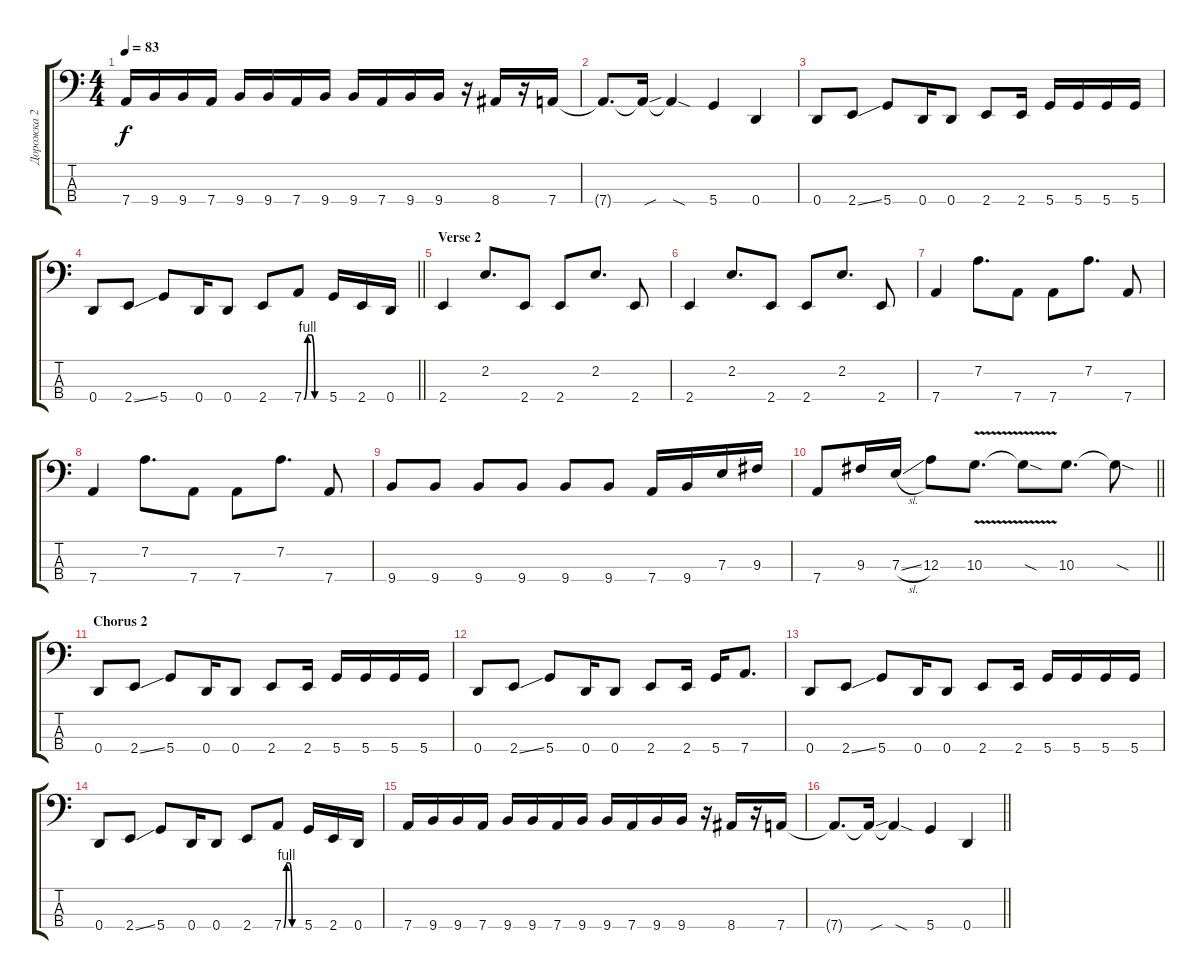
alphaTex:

\track ("Дорожка 2" "Дорожка 2") {instrument electricbassfinger}
\staff {score tabs}
\tuning (G2 D2 A1 D1) {hide}
\ts (4 4)
\tempo 83
\clef f4
\ks c
7.4.16{dy f} 9.4.16 9.4.16 7.4.16 9.4.16 9.4.16 7.4.16 9.4.16 9.4.16 7.4.16 9.4.16 9.4.16 r.16 8.4.16 r.16 7.4.16 |
7.4{t}.8{d} 7.4{sou t}.16 7.4{sod t}.4 5.4.4 0.4.4 |
0.4.8 2.4{ss}.8 5.4.8 0.4.16 0.4.8 2.4.8 2.4.16 5.4.16 5.4.16 5.4.16 5.4.16 |
\barLineRight lightlight
0.4.8 2.4{ss}.8 5.4.8 0.4.16 0.4.8 2.4.8 7.4{be (custom 0 0 10 4 20 4 30 0 60 0)}.8 5.4.16 2.4.16 0.4.16 |
\section ("" "Verse 2")
2.4.4 2.2.8{d} 2.4.8 2.4.8 2.2.8{d} 2.4.8 |
2.4.4 2.2.8{d} 2.4.8 2.4.8 2.2.8{d} 2.4.8 |
7.4.4 7.2.8{d} 7.4.8 7.4.8 7.2.8{d} 7.4.8 |
7.4.4 7.2.8{d} 7.4.8 7.4.8 7.2.8{d} 7.4.8 |
9.4.8 9.4.8 9.4.8 9.4.8 9.4.8 9.4.8 7.4.16 9.4.16 7.3.16 9.3.16 |
\barLineRight lightlight
7.4.8 9.3.16 7.3{sl}.16 12.3.8 10.3{v}.8{d} 10.3{sod t}.8 10.3.8{d} 10.3{sod t}.8 |
\section ("" "Chorus 2")
0.4.8 2.4{ss}.8 5.4.8 0.4.16 0.4.8 2.4.8 2.4.16 5.4.16 5.4.16 5.4.16 5.4.16 |
0.4.8 2.4{ss}.8 5.4.8 0.4.16 0.4.8 2.4.8 2.4.16 5.4.16 7.4.8{d} |
0.4.8 2.4{ss}.8 5.4.8 0.4.16 0.4.8 2.4.8 2.4.16 5.4.16 5.4.16 5.4.16 5.4.16 |
0.4.8 2.4{ss}.8 5.4.8 0.4.16 0.4.8 2.4.8 7.4{be (custom 0 0 10 4 20 4 30 0 60 0)}.8 5.4.16 2.4.16 0.4.16 |
7.4.16 9.4.16 9.4.16 7.4.16 9.4.16 9.4.16 7.4.16 9.4.16 9.4.16 7.4.16 9.4.16 9.4.16 r.16 8.4.16 r.16 7.4.16 |
\barLineRight lightlight
7.4{t}.8{d} 7.4{sou t}.16 7.4{sod t}.4 5.4.4 0.4.4
